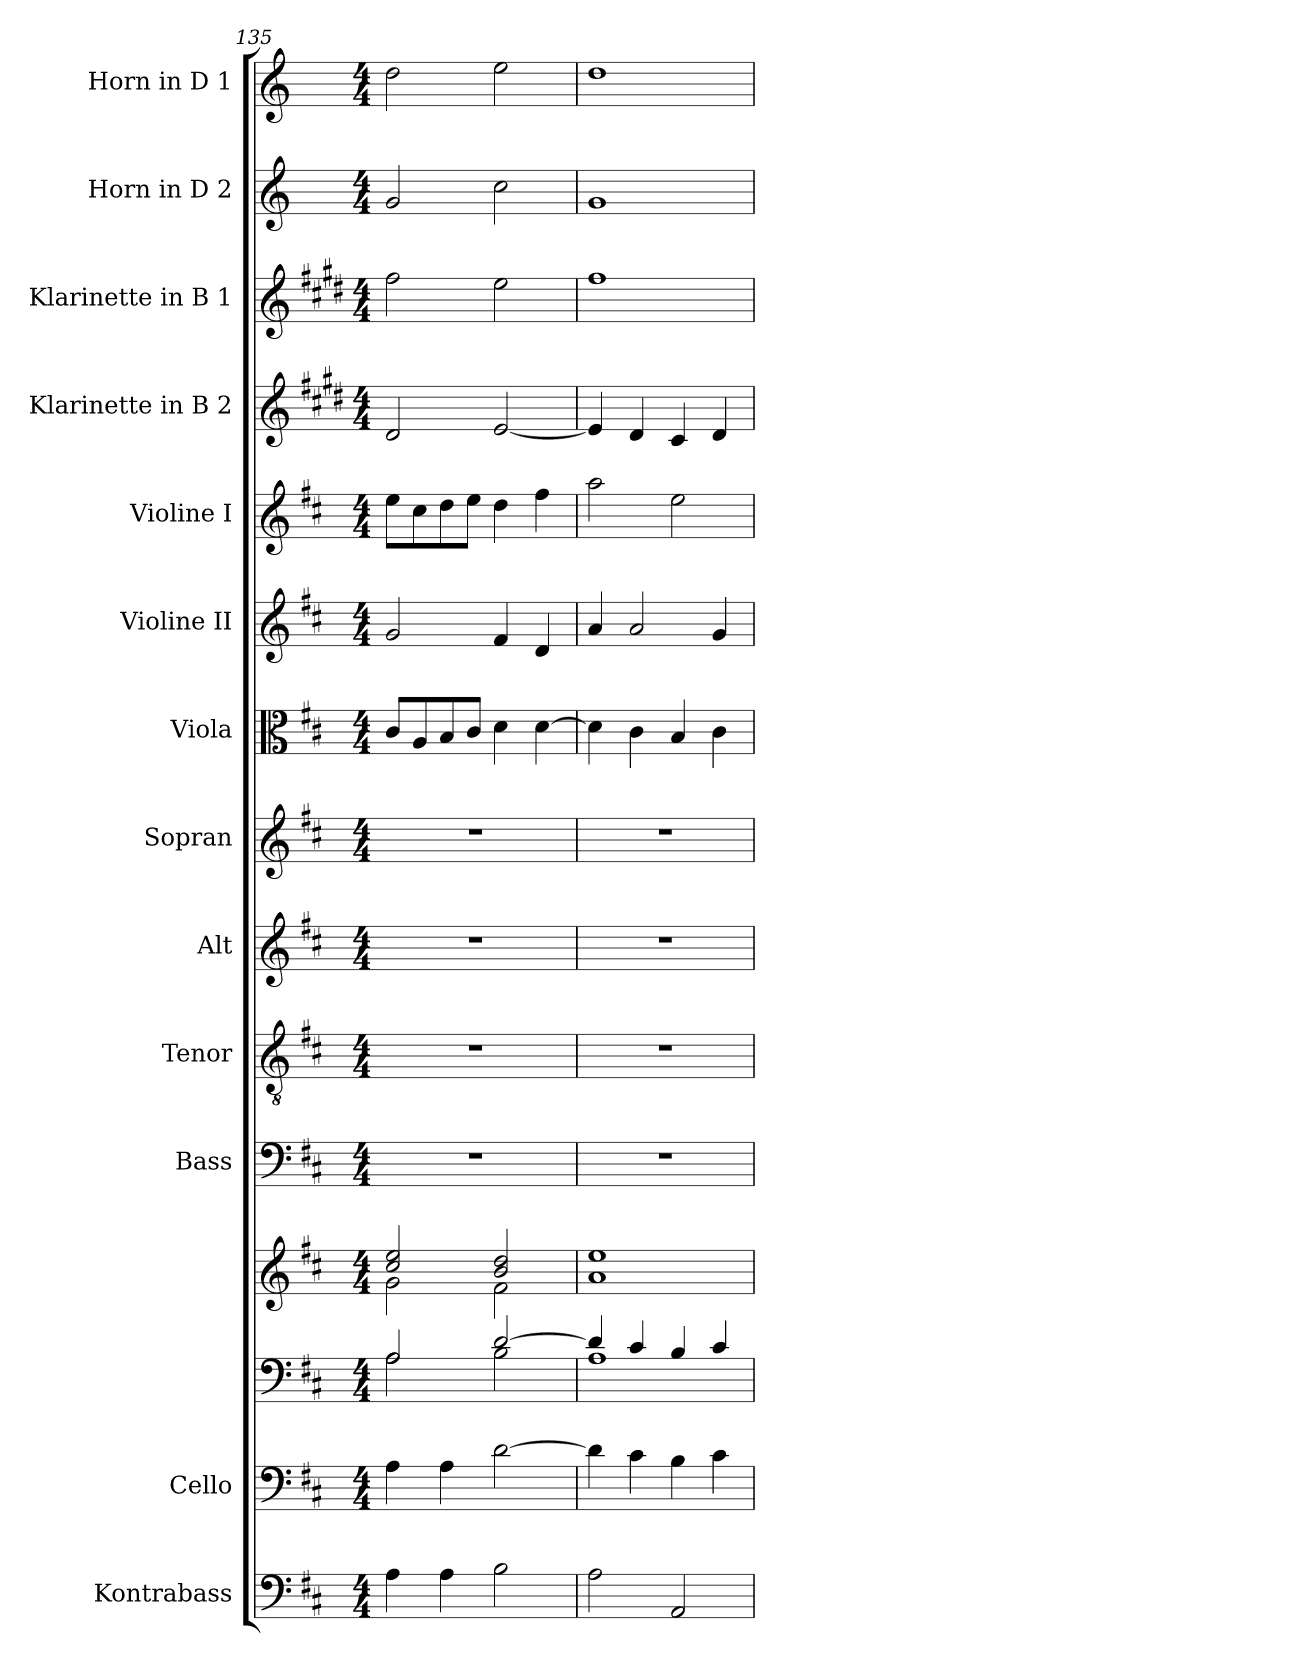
**kern	**kern	**kern	**kern	**kern	**kern	**kern	**kern	**kern	**kern	**kern	**kern	**kern	**kern	**kern
*part14	*part13	*part12	*part12	*part11	*part10	*part9	*part8	*part7	*part6	*part5	*part4	*part3	*part2	*part1
*staff15	*staff14	*staff13	*staff12	*staff11	*staff10	*staff9	*staff8	*staff7	*staff6	*staff5	*staff4	*staff3	*staff2	*staff1
*I"Kontrabass	*I"Cello	*	*	*I"Bass	*I"Tenor	*I"Alt	*I"Sopran	*I"Viola	*I"Violine II	*I"Violine I	*I"Klarinette in B 2	*I"Klarinette in B 1	*I"Horn in D 2	*I"Horn in D 1
*I'Kb.	*	*	*	*I'B	*I'T	*I'A	*I'S	*I'Vla.	*I'Vl. II	*I'Vl. I	*	*	*I'Hrn. 2	*I'Hrn. 1
*clefF4	*clefF4	*clefF4	*clefG2	*clefF4	*clefGv2	*clefG2	*clefG2	*clefC3	*clefG2	*clefG2	*clefG2	*clefG2	*clefG2	*clefG2
*ITrd7c12	*	*	*	*	*	*	*	*	*	*	*ITrd1c2	*ITrd1c2	*ITrd-1c-2	*ITrd-1c-2
*k[f#c#]	*k[f#c#]	*k[f#c#]	*k[f#c#]	*k[f#c#]	*k[f#c#]	*k[f#c#]	*k[f#c#]	*k[f#c#]	*k[f#c#]	*k[f#c#]	*k[f#c#]	*k[f#c#]	*k[f#c#]	*k[f#c#]
*D:	*D:	*D:	*D:	*D:	*D:	*D:	*D:	*D:	*D:	*D:	*D:	*D:	*D:	*D:
*M4/4	*M4/4	*M4/4	*M4/4	*M4/4	*M4/4	*M4/4	*M4/4	*M4/4	*M4/4	*M4/4	*M4/4	*M4/4	*M4/4	*M4/4
=135	=135	=135	=135	=135	=135	=135	=135	=135	=135	=135	=135	=135	=135	=135
*	*	*^	*^	*	*	*	*	*	*	*	*	*	*	*
4AA\	4A\	2A/	2A\	2cc#/ 2ee/	2g\	1r	1r	1r	1r	8c#/L	2g/	8ee\L	2c#/	2ee\	2a/	2ee\
.	.	.	.	.	.	.	.	.	.	8A/	.	8cc#\	.	.	.	.
4AA\	4A\	.	.	.	.	.	.	.	.	8B/	.	8dd\	.	.	.	.
.	.	.	.	.	.	.	.	.	.	8c#/J	.	8ee\J	.	.	.	.
2BB\	[2d\	[>2d/	2B\	2b/ 2dd/	2f#\	.	.	.	.	4d\	4f#/	4dd\	[2d/	2dd\	2dd\	2ff#\
.	.	.	.	.	.	.	.	.	.	[4d\	4d/	4ff#\	.	.	.	.
=136	=136	=136	=136	=136	=136	=136	=136	=136	=136	=136	=136	=136	=136	=136	=136	=136
2AA\	4d\]	4d/]	1A	1ee	1a	1r	1r	1r	1r	4d\]	4a/	2aa\	4d/]	1ee	1a	1ee
.	4c#\	4c#/	.	.	.	.	.	.	.	4c#\	2a/	.	4c#/	.	.	.
2AAA/	4B\	4B/	.	.	.	.	.	.	.	4B/	.	2ee\	4B/	.	.	.
.	4c#\	4c#/	.	.	.	.	.	.	.	4c#\	4g/	.	4c#/	.	.	.
*	*	*v	*v	*	*	*	*	*	*	*	*	*	*	*	*	*
*	*	*	*v	*v	*	*	*	*	*	*	*	*	*	*	*
=	=	=	=	=	=	=	=	=	=	=	=	=	=	=
*-	*-	*-	*-	*-	*-	*-	*-	*-	*-	*-	*-	*-	*-	*-
